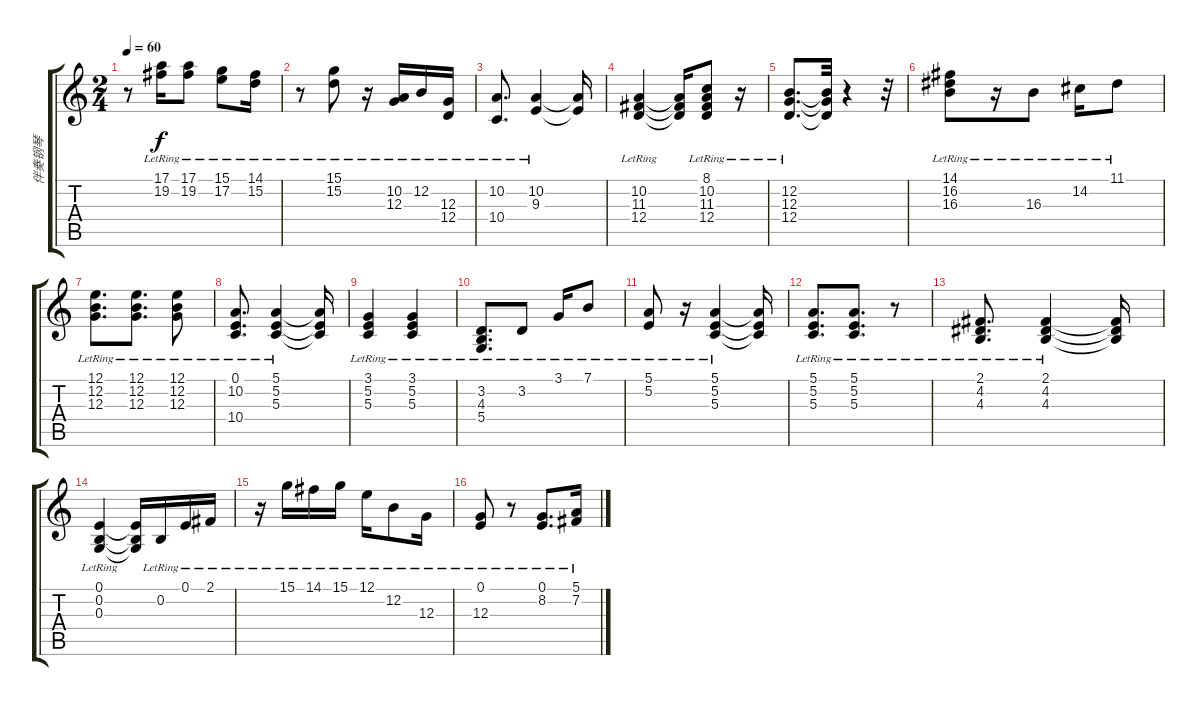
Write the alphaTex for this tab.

\track ("伴奏钢琴" "伴奏钢琴") {instrument brightacousticpiano}
\staff {score tabs}
\tuning (E4 B3 G3 D3 A2 E2) {hide}
\ts (2 4)
\tempo 60
\clef g2
\ks c
r.8{dy f} (17.1{lr} 19.2{lr}).16 (17.1{lr} 19.2{lr}).8 (15.1{lr} 17.2{lr}).8 (14.1{lr} 15.2{lr}).16 |
r.8 (15.1{lr} 15.2{lr}).8 r.16 (10.2{lr} 12.3{lr}).16 12.2{lr}.16 (12.3{lr} 12.4{lr}).16 |
(10.2{lr} 10.4{lr}).8{d} (10.2{lr} 9.3{lr}).4 (10.2{t} 9.3{t}).16 |
(10.2{lr} 11.3{lr} 12.4{lr}).4 (10.2{t} 11.3{t} 12.4{t}).16 (8.1{lr} 10.2{lr} 11.3{lr} 12.4{lr}).8 r.16 |
(12.2{lr} 12.3{lr} 12.4{lr}).8{d} (12.2{t} 12.3{t} 12.4{t}).32 r.4 r.32 |
(14.1{lr} 16.2{lr} 16.3{lr}).8 r.16 16.3{lr}.8 14.2{lr}.16 11.1{lr}.8 |
(12.1{lr} 12.2{lr} 12.3{lr}).8{d} (12.1{lr} 12.2{lr} 12.3{lr}).8{d} (12.1{lr} 12.2{lr} 12.3{lr}).8 |
(0.1{lr} 10.2{lr} 10.4{lr}).8{d} (5.1{lr} 5.2{lr} 5.3{lr}).4 (5.1{t} 5.2{t} 5.3{t}).16 |
(3.1 5.2{lr} 5.3{lr}).4 (3.1{lr} 5.2{lr} 5.3{lr}).4 |
(3.2{lr} 4.3{lr} 5.4{lr}).8{d} 3.2{lr}.8 3.1{lr}.16 7.1{lr}.8 |
(5.1{lr} 5.2{lr}).8 r.16 (5.1{lr} 5.2{lr} 5.3{lr}).4 (5.1{t} 5.2{t} 5.3{t}).16 |
(5.1{lr} 5.2{lr} 5.3{lr}).8{d} (5.1{lr} 5.2{lr} 5.3{lr}).8{d} r.8 |
(2.1{lr} 4.2{lr} 4.3{lr}).8{d} (2.1{lr} 4.2{lr} 4.3{lr}).4 (2.1{t} 4.2{t} 4.3{t}).16 |
(0.1{lr} 0.2{lr} 0.3{lr}).4 (0.1{t} 0.2{t} 0.3{t}).16 0.2{lr}.16 0.1{lr}.16 2.1{lr}.16 |
r.16 15.1{lr}.16 14.1{lr}.16 15.1{lr}.16 12.1{lr}.16 12.2{lr}.8 12.3{lr}.16 |
(0.1{lr} 12.3{lr}).8 r.8 (0.1{lr} 8.2{lr}).8{d} (5.1{lr} 7.2{lr}).16
